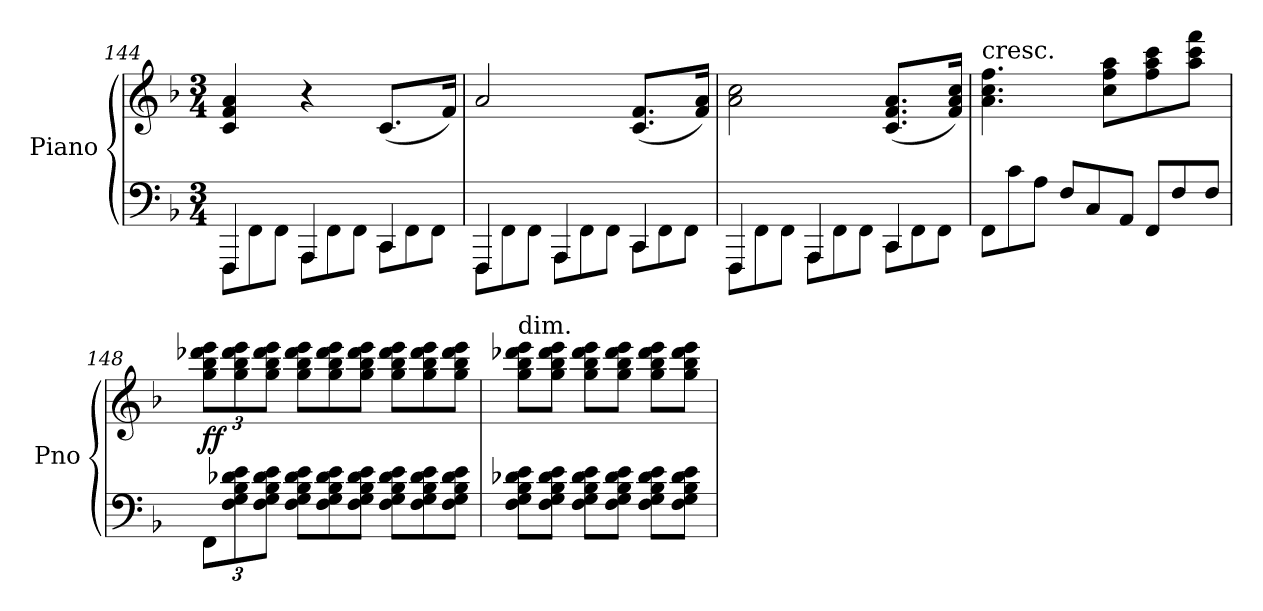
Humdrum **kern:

**kern	**kern	**dynam
*part1	*part1	*part1
*staff2	*staff1	*staff1/2
*I"Piano	*	*
*I'Pno	*	*
!!LO:LB:g=z
*clefF4	*clefG2	*
*k[b-]	*k[b-]	*
*F:	*F:	*
*M3/4	*M3/4	*
=144	=144	=144
*^	*	*
*	*Xtuplet	*	*
4FFF/	12FFF\L	4c/ 4f/ 4a/	.
.	12FF\	.	.
.	12FF\J	.	.
4AAA/	12AAA\L	4r	.
.	12FF\	.	.
.	12FF\J	.	.
4CC/	12CC\L	(<8.c/L	.
.	12FF\	.	.
.	12FF\J	.	.
.	.	16f/Jk)	.
=145	=145	=145	=145
4FFF/	12FFF\L	2a/	.
.	12FF\	.	.
.	12FF\J	.	.
4AAA/	12AAA\L	.	.
.	12FF\	.	.
.	12FF\J	.	.
4CC/	12CC\L	(<8.c/ 8.f/L	.
.	12FF\	.	.
.	12FF\J	.	.
.	.	16f/ 16a/Jk)	.
=146	=146	=146	=146
4FFF/	12FFF\L	2a\ 2cc\	.
.	12FF\	.	.
.	12FF\J	.	.
4AAA/	12AAA\L	.	.
.	12FF\	.	.
.	12FF\J	.	.
4CC/	12CC\L	(<8.c/ 8.f/ 8.a/L	.
.	12FF\	.	.
.	12FF\J	.	.
.	.	16f/ 16a/ 16cc/Jk)	.
*v	*v	*	*
=147	=147	=147
!	!LO:TX:a:t=cresc.	!
12FF\L	4.a\ 4.cc\ 4.ff\	.
12c\	.	.
12A\J	.	.
12F/L	.	.
12C/	.	.
.	8cc\ 8ff\ 8aa\L	.
12AA/J	.	.
12FF/L	8ff\ 8aa\ 8ccc\	.
12F/	.	.
.	8aa\ 8ccc\ 8fff\J	.
12F/J	.	.
!!LO:LB:g=z
=148	=148	=148
*tuplet	*	*
*Xbrackettup	*Xbrackettup	*
!	!	!LO:DY:b
12FF\L	12gg\ 12bb-\ 12ddd-X\ 12eee\L	ff
12F\ 12G\ 12B-\ 12d-X\ 12e\	12gg\ 12bb-\ 12ddd-\ 12eee\	.
12F\ 12G\ 12B-\ 12d-\ 12e\J	12gg\ 12bb-\ 12ddd-\ 12eee\J	.
*Xtuplet	*Xtuplet	*
12F\ 12G\ 12B-\ 12d-\ 12e\L	12gg\ 12bb-\ 12ddd-\ 12eee\L	.
12F\ 12G\ 12B-\ 12d-\ 12e\	12gg\ 12bb-\ 12ddd-\ 12eee\	.
12F\ 12G\ 12B-\ 12d-\ 12e\J	12gg\ 12bb-\ 12ddd-\ 12eee\J	.
12F\ 12G\ 12B-\ 12d-\ 12e\L	12gg\ 12bb-\ 12ddd-\ 12eee\L	.
12F\ 12G\ 12B-\ 12d-\ 12e\	12gg\ 12bb-\ 12ddd-\ 12eee\	.
12F\ 12G\ 12B-\ 12d-\ 12e\J	12gg\ 12bb-\ 12ddd-\ 12eee\J	.
=149	=149	=149
!	!LO:TX:a:t=dim.	!
8F\ 8G\ 8B-\ 8d-X\ 8e\L	8gg\ 8bb-\ 8ddd-X\ 8eee\L	.
8F\ 8G\ 8B-\ 8d-\ 8e\J	8gg\ 8bb-\ 8ddd-\ 8eee\J	.
8F\ 8G\ 8B-\ 8d-\ 8e\L	8gg\ 8bb-\ 8ddd-\ 8eee\L	.
8F\ 8G\ 8B-\ 8d-\ 8e\J	8gg\ 8bb-\ 8ddd-\ 8eee\J	.
8F\ 8G\ 8B-\ 8d-\ 8e\L	8gg\ 8bb-\ 8ddd-\ 8eee\L	.
8F\ 8G\ 8B-\ 8d-\ 8e\J	8gg\ 8bb-\ 8ddd-\ 8eee\J	.
=	=	=
*-	*-	*-
